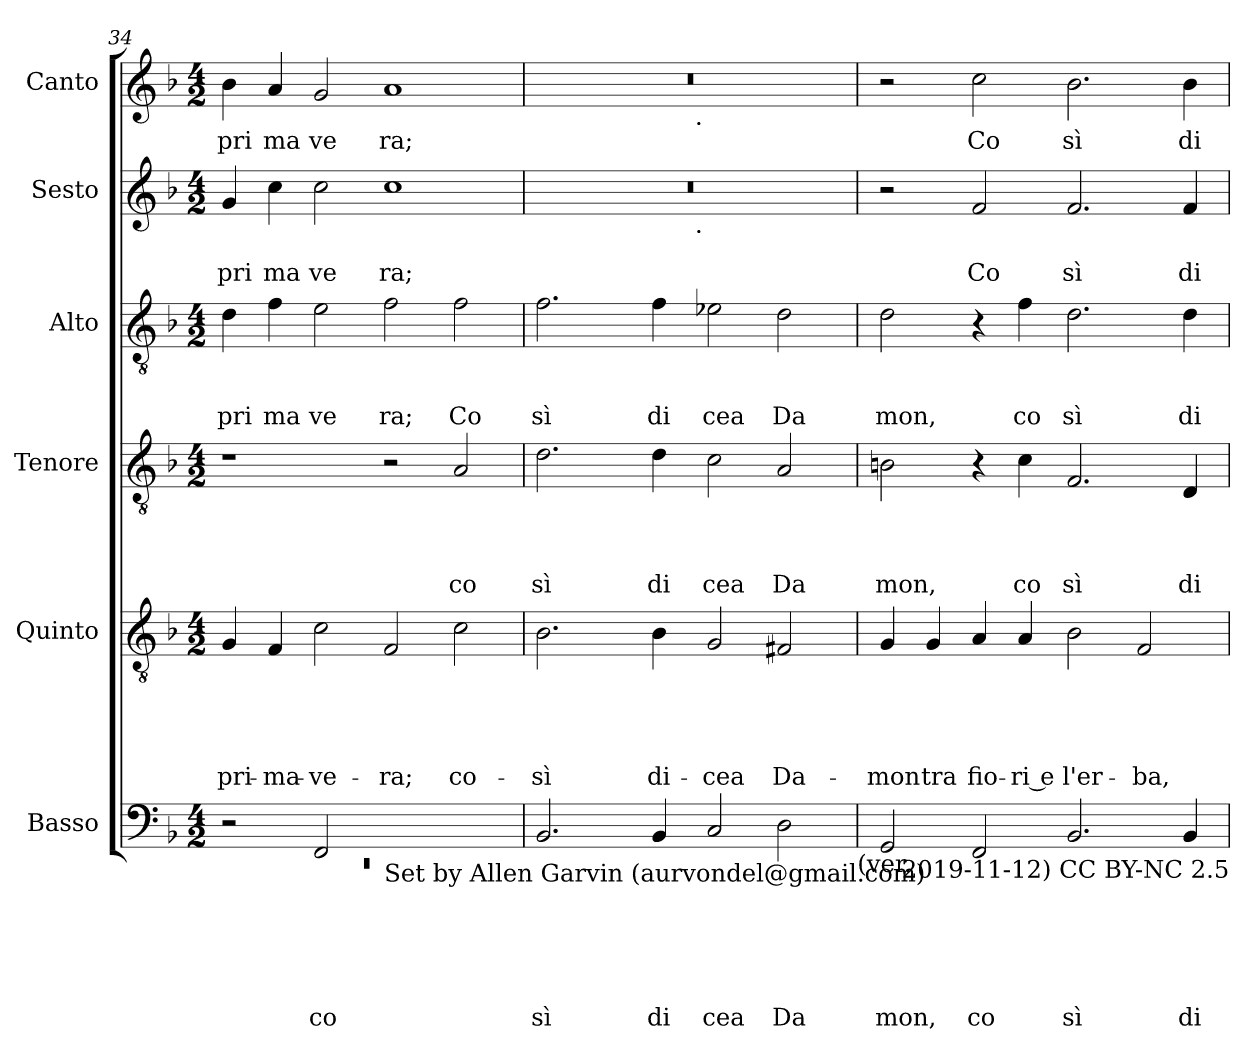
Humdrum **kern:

**kern	**text	**text	**text	**text	**text	**text	**kern	**text	**text	**text	**text	**text	**kern	**text	**text	**text	**text	**kern	**text	**text	**text	**kern	**text	**text	**kern	**text
*part6	*part6	*part6	*part6	*part6	*part6	*part6	*part5	*part5	*part5	*part5	*part5	*part5	*part4	*part4	*part4	*part4	*part4	*part3	*part3	*part3	*part3	*part2	*part2	*part2	*part1	*part1
*staff6	*staff6	*staff6	*staff6	*staff6	*staff6	*staff6	*staff5	*staff5	*staff5	*staff5	*staff5	*staff5	*staff4	*staff4	*staff4	*staff4	*staff4	*staff3	*staff3	*staff3	*staff3	*staff2	*staff2	*staff2	*staff1	*staff1
*I"Basso	*	*	*	*	*	*	*I"Quinto	*	*	*	*	*	*I"Tenore	*	*	*	*	*I"Alto	*	*	*	*I"Sesto	*	*	*I"Canto	*
*clefF4	*	*	*	*	*	*	*clefGv2	*	*	*	*	*	*clefGv2	*	*	*	*	*clefGv2	*	*	*	*clefG2	*	*	*clefG2	*
*ITrd-3c-5	*	*	*	*	*	*	*ITrd-3c-5	*	*	*	*	*	*	*	*	*	*	*ITrd-3c-5	*	*	*	*ITrd-3c-5	*	*	*ITrd-3c-5	*
*k[b-e-]	*	*	*	*	*	*	*k[b-e-]	*	*	*	*	*	*k[b-]	*	*	*	*	*k[b-e-]	*	*	*	*k[b-e-]	*	*	*k[b-e-]	*
*B-:	*	*	*	*	*	*	*B-:	*	*	*	*	*	*F:	*	*	*	*	*B-:	*	*	*	*B-:	*	*	*B-:	*
*M4/2	*	*	*	*	*	*	*M4/2	*	*	*	*	*	*M4/2	*	*	*	*	*M4/2	*	*	*	*M4/2	*	*	*M4/2	*
=34	=34	=34	=34	=34	=34	=34	=34	=34	=34	=34	=34	=34	=34	=34	=34	=34	=34	=34	=34	=34	=34	=34	=34	=34	=34	=34
*^	*	*	*	*	*	*	*	*	*	*	*	*	*	*	*	*	*	*	*	*	*	*	*	*	*	*
!	!LO:N:vis=1	!	!	!	!	!	!	!	!	!	!	!	!LO:LY:b	!	!	!	!	!	!	!	!	!LO:LY:b	!	!	!LO:LY:b	!	!LO:LY:b
*	*^	*	*	*	*	*	*	*	*	*	*	*	*	*	*	*	*	*	*	*	*	*	*	*	*	*	*
0ryy	0rEE	2r	.	.	.	.	.	.	4c/	.	.	.	.	pri-	1r	.	.	.	.	4g\	.	.	pri	4cc/	.	pri	4ee-\	pri
!	!	!	!	!	!	!	!	!	!	!	!	!	!	!LO:LY:b	!	!	!	!	!	!	!	!	!LO:LY:b	!	!	!LO:LY:b	!	!LO:LY:b
.	.	.	.	.	.	.	.	.	4B-/	.	.	.	.	-ma-	.	.	.	.	.	4b-\	.	.	ma	4ff\	.	ma	4dd/	ma
!	!	!	!	!	!	!	!	!LO:LY:b	!	!	!	!	!	!LO:LY:b	!	!	!	!	!	!	!	!	!LO:LY:b	!	!	!LO:LY:b	!	!LO:LY:b
.	.	2BB-/	.	.	.	.	.	co	2f\	.	.	.	.	-ve-	.	.	.	.	.	2a\	.	.	ve	2ff\	.	ve	2cc/	ve
!	!	!LO:TX:b:t=Set by Allen Garvin (aurvondel@gmail.com)	!	!	!	!	!	!	!	!	!	!	!	!	!	!	!	!	!	!	!	!	!	!	!	!	!	!
!	!	!	!	!	!	!	!	!	!	!	!	!	!	!LO:LY:b	!	!	!	!	!	!	!	!	!LO:LY:b	!	!	!LO:LY:b	!	!LO:LY:b
.	.	1ryy	.	.	.	.	.	.	2B-/	.	.	.	.	-ra;	2r	.	.	.	.	2b-\	.	.	ra;	1ff	.	ra;	1dd	ra;
!	!	!	!	!	!	!	!	!	!	!	!	!	!	!LO:LY:b	!	!	!	!	!LO:LY:b	!	!	!	!LO:LY:b	!	!	!	!	!
.	.	.	.	.	.	.	.	.	2f\	.	.	.	.	co-	2A/	.	.	.	co	2b-\	.	.	Co	.	.	.	.	.
*v	*v	*v	*	*	*	*	*	*	*	*	*	*	*	*	*	*	*	*	*	*	*	*	*	*	*	*	*	*
=35	=35	=35	=35	=35	=35	=35	=35	=35	=35	=35	=35	=35	=35	=35	=35	=35	=35	=35	=35	=35	=35	=35	=35	=35	=35	=35
!	!	!	!	!	!	!LO:LY:b	!	!	!	!	!	!LO:LY:b	!	!	!	!	!LO:LY:b	!	!	!	!LO:LY:b	!	!	!	!	!
*	*	*	*	*	*	*	*	*	*	*	*	*	*	*	*	*	*	*	*	*	*	*^	*	*	*^	*
2.E-/	.	.	.	.	.	sì	2.e-\	.	.	.	.	-sì	2.d\	.	.	.	sì	2.b-\	.	.	sì	0r	2ryy	.	.	0r	2ryy	.
.	.	.	.	.	.	.	.	.	.	.	.	.	.	.	.	.	.	.	.	.	.	.	4...ryy	.	.	.	4...ryy	.
!	!	!	!	!	!	!LO:LY:b	!	!	!	!	!	!LO:LY:b	!	!	!	!	!LO:LY:b	!	!	!	!LO:LY:b	!	!	!	!	!	!	!
4E-/	.	.	.	.	.	di	4e-\	.	.	.	.	di-	4d\	.	.	.	di	4b-\	.	.	di	.	.	.	.	.	.	.
!	!	!	!	!	!	!	!	!	!	!	!	!	!	!	!	!	!	!	!	!	!	!	!	!	!	!	!LO:TX:b:t=.	!
!	!	!	!	!	!	!	!	!	!	!	!	!	!	!	!	!	!	!	!	!	!	!	!LO:TX:b:t=.	!	!	!	!	!
.	.	.	.	.	.	.	.	.	.	.	.	.	.	.	.	.	.	.	.	.	.	.	1ryy	.	.	.	1ryy	.
!	!	!	!	!	!	!LO:LY:b	!	!	!	!	!	!LO:LY:b	!	!	!	!	!LO:LY:b	!	!	!	!LO:LY:b	!	!	!	!	!	!	!
2F/	.	.	.	.	.	cea	2c/	.	.	.	.	-cea	2c\	.	.	.	cea	2a-X\	.	.	cea	.	.	.	.	.	.	.
!	!	!	!	!	!	!LO:LY:b	!	!	!	!	!	!LO:LY:b	!	!	!	!	!LO:LY:b	!	!	!	!LO:LY:b	!	!	!	!	!	!	!
2G\	.	.	.	.	.	Da	2Bn/	.	.	.	.	Da-	2A/	.	.	.	Da	2g\	.	.	Da	.	.	.	.	.	.	.
.	.	.	.	.	.	.	.	.	.	.	.	.	.	.	.	.	.	.	.	.	.	.	32ryy	.	.	.	32ryy	.
!LO:TX:b:t=(ver.	!	!	!	!	!	!	!	!	!	!	!	!	!	!	!	!	!	!	!	!	!	!	!	!	!	!	!	!
=36	=36	=36	=36	=36	=36	=36	=36	=36	=36	=36	=36	=36	=36	=36	=36	=36	=36	=36	=36	=36	=36	=36	=36	=36	=36	=36	=36	=36
!	!	!	!	!	!	!LO:LY:b	!	!	!	!	!	!LO:LY:b	!	!	!	!	!LO:LY:b	!	!	!	!LO:LY:b	!	!	!	!	!	!	!
*	*	*	*	*	*	*	*	*	*	*	*	*	*	*	*	*	*	*	*	*	*	*v	*v	*	*	*	*	*
*	*	*	*	*	*	*	*	*	*	*	*	*	*	*	*	*	*	*	*	*	*	*	*	*	*v	*v	*
2C/	.	.	.	.	.	mon,	4c/	.	.	.	.	-mon	2Bn\	.	.	.	mon,	2g\	.	.	mon,	2r	.	.	2r	.
!	!	!	!	!	!	!	!	!	!	!	!	!LO:LY:b	!	!	!	!	!	!	!	!	!	!	!	!	!	!
.	.	.	.	.	.	.	4c/	.	.	.	.	tra	.	.	.	.	.	.	.	.	.	.	.	.	.	.
!	!	!	!	!	!	!LO:LY:b	!	!	!	!	!	!LO:LY:b	!	!	!	!	!	!	!	!	!	!	!	!LO:LY:b	!	!LO:LY:b
2BB-/	.	.	.	.	.	co	4d/	.	.	.	.	fio-	4r	.	.	.	.	4r	.	.	.	2b-/	.	Co	2ff\	Co
!	!	!	!	!	!	!	!	!	!	!	!	!LO:LY:b:rj	!	!	!	!	!LO:LY:b	!	!	!	!LO:LY:b	!	!	!	!	!
.	.	.	.	.	.	.	4d/	.	.	.	.	-ri e	4c\	.	.	.	co	4b-\	.	.	co	.	.	.	.	.
!	!	!	!	!	!	!LO:LY:b	!	!	!	!	!	!LO:LY:b	!	!	!	!	!LO:LY:b	!	!	!	!LO:LY:b	!	!	!LO:LY:b	!	!LO:LY:b
2.E-/	.	.	.	.	.	sì	2e-\	.	.	.	.	l'er-	2.F/	.	.	.	sì	2.g\	.	.	sì	2.b-/	.	sì	2.ee-\	sì
!	!	!	!	!	!	!	!	!	!	!	!	!LO:LY:b	!	!	!	!	!	!	!	!	!	!	!	!	!	!
.	.	.	.	.	.	.	2B-/	.	.	.	.	-ba,	.	.	.	.	.	.	.	.	.	.	.	.	.	.
!	!	!	!	!	!	!LO:LY:b	!	!	!	!	!	!	!	!	!	!	!LO:LY:b	!	!	!	!LO:LY:b	!	!	!LO:LY:b	!	!LO:LY:b
4E-/	.	.	.	.	.	di	.	.	.	.	.	.	4D/	.	.	.	di	4g\	.	.	di	4b-/	.	di	4ee-\	di
!LO:TX:b:t=2019-11-12) CC BY-NC 2.5	!	!	!	!	!	!	!	!	!	!	!	!	!	!	!	!	!	!	!	!	!	!	!	!	!	!
=	=	=	=	=	=	=	=	=	=	=	=	=	=	=	=	=	=	=	=	=	=	=	=	=	=	=
*-	*-	*-	*-	*-	*-	*-	*-	*-	*-	*-	*-	*-	*-	*-	*-	*-	*-	*-	*-	*-	*-	*-	*-	*-	*-	*-
